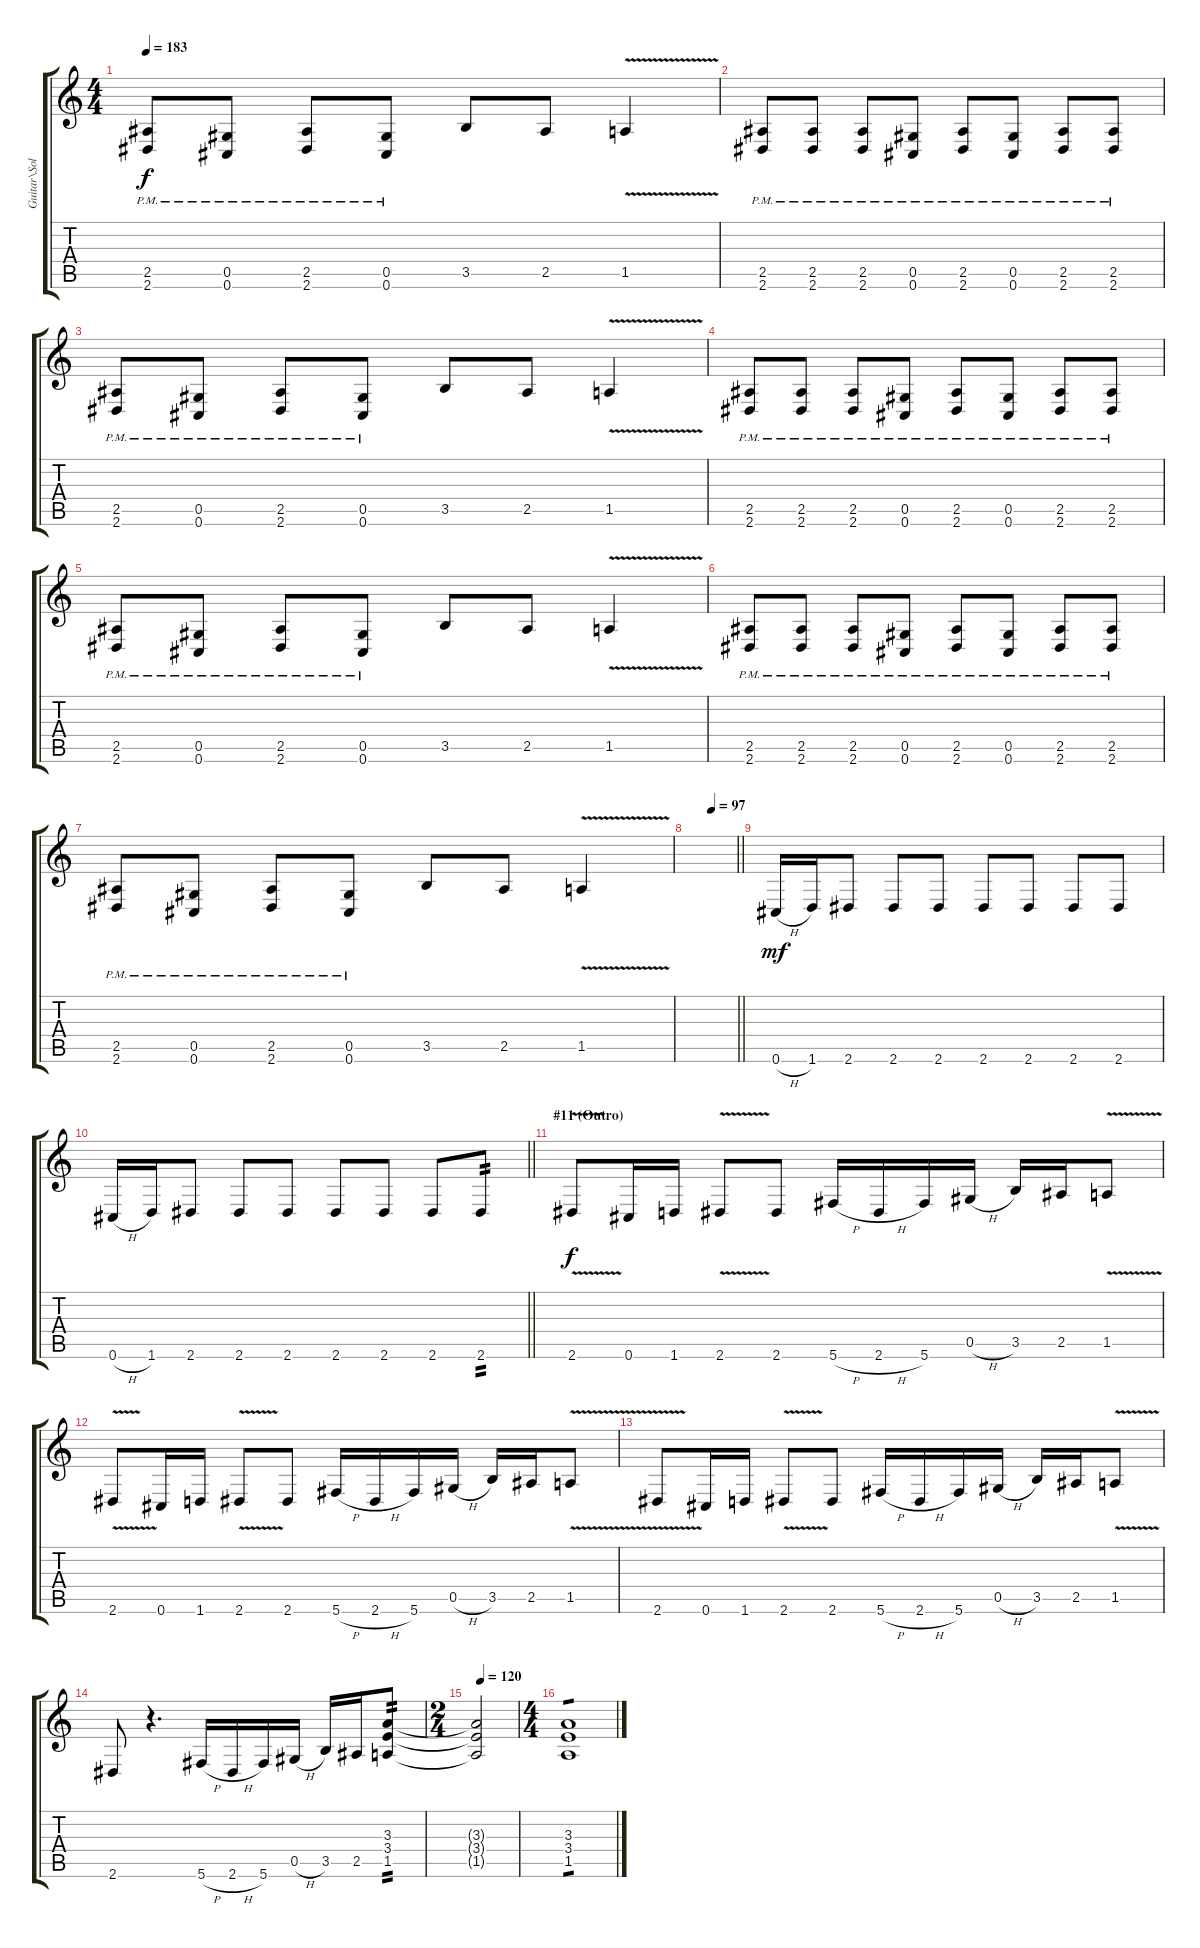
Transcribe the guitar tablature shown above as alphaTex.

\track ("Guitar\\Solo" "Guitar\\Sol") {instrument distortionguitar}
\staff {score tabs}
\tuning (Eb4 Bb3 Gb3 Db3 Ab2 Db2) {hide}
\ts (4 4)
\tempo 183
\clef g2
\ks c
(2.5{pm} 2.6{pm}).8{dy f} (0.5{pm} 0.6{pm}).8 (2.5{pm} 2.6{pm}).8 (0.5{pm} 0.6{pm}).8 3.5.8 2.5.8 1.5{v}.4 |
(2.5{pm} 2.6{pm}).8 (2.5{pm} 2.6{pm}).8 (2.5{pm} 2.6{pm}).8 (0.5{pm} 0.6{pm}).8 (2.5{pm} 2.6{pm}).8 (0.5{pm} 0.6{pm}).8 (2.5{pm} 2.6{pm}).8 (2.5{pm} 2.6{pm}).8 |
(2.5{pm} 2.6{pm}).8 (0.5{pm} 0.6{pm}).8 (2.5{pm} 2.6{pm}).8 (0.5{pm} 0.6{pm}).8 3.5.8 2.5.8 1.5{v}.4 |
(2.5{pm} 2.6{pm}).8 (2.5{pm} 2.6{pm}).8 (2.5{pm} 2.6{pm}).8 (0.5{pm} 0.6{pm}).8 (2.5{pm} 2.6{pm}).8 (0.5{pm} 0.6{pm}).8 (2.5{pm} 2.6{pm}).8 (2.5{pm} 2.6{pm}).8 |
(2.5{pm} 2.6{pm}).8 (0.5{pm} 0.6{pm}).8 (2.5{pm} 2.6{pm}).8 (0.5{pm} 0.6{pm}).8 3.5.8 2.5.8 1.5{v}.4 |
(2.5{pm} 2.6{pm}).8 (2.5{pm} 2.6{pm}).8 (2.5{pm} 2.6{pm}).8 (0.5{pm} 0.6{pm}).8 (2.5{pm} 2.6{pm}).8 (0.5{pm} 0.6{pm}).8 (2.5{pm} 2.6{pm}).8 (2.5{pm} 2.6{pm}).8 |
(2.5{pm} 2.6{pm}).8 (0.5{pm} 0.6{pm}).8 (2.5{pm} 2.6{pm}).8 (0.5{pm} 0.6{pm}).8 3.5.8 2.5.8 1.5{v}.4 |
\tempo (97 0.5)
\barLineRight lightlight
|
0.6{h}.16{dy mf} 1.6.16 2.6.8 2.6.8 2.6.8 2.6.8 2.6.8 2.6.8 2.6.8 |
\barLineRight lightlight
0.6{h}.16 1.6.16 2.6.8 2.6.8 2.6.8 2.6.8 2.6.8 2.6.8 2.6.8{tp 2} |
\section ("" "#11 (Outro)")
2.6{v}.8{dy f} 0.6.16 1.6.16 2.6{v}.8 2.6.8 5.6{h}.16 2.6{h}.16 5.6.16 0.5{h}.16 3.5.16 2.5.16 1.5{v}.8 |
2.6{v}.8 0.6.16 1.6.16 2.6{v}.8 2.6.8 5.6{h}.16 2.6{h}.16 5.6.16 0.5{h}.16 3.5.16 2.5.16 1.5{v}.8 |
2.6{v}.8 0.6.16 1.6.16 2.6{v}.8 2.6.8 5.6{h}.16 2.6{h}.16 5.6.16 0.5{h}.16 3.5.16 2.5.16 1.5{v}.8 |
2.6.8 r.4{d} 5.6{h}.16 2.6{h}.16 5.6.16 0.5{h}.16 3.5.16 2.5.16 (3.3 3.4 1.5).8{tp 2} |
\ts (2 4)
\tempo (120 0.125)
(3.3{t} 3.4{t} 1.5{t}).2 |
\ts (4 4)
(3.3 3.4 1.5).1{tp 1}
